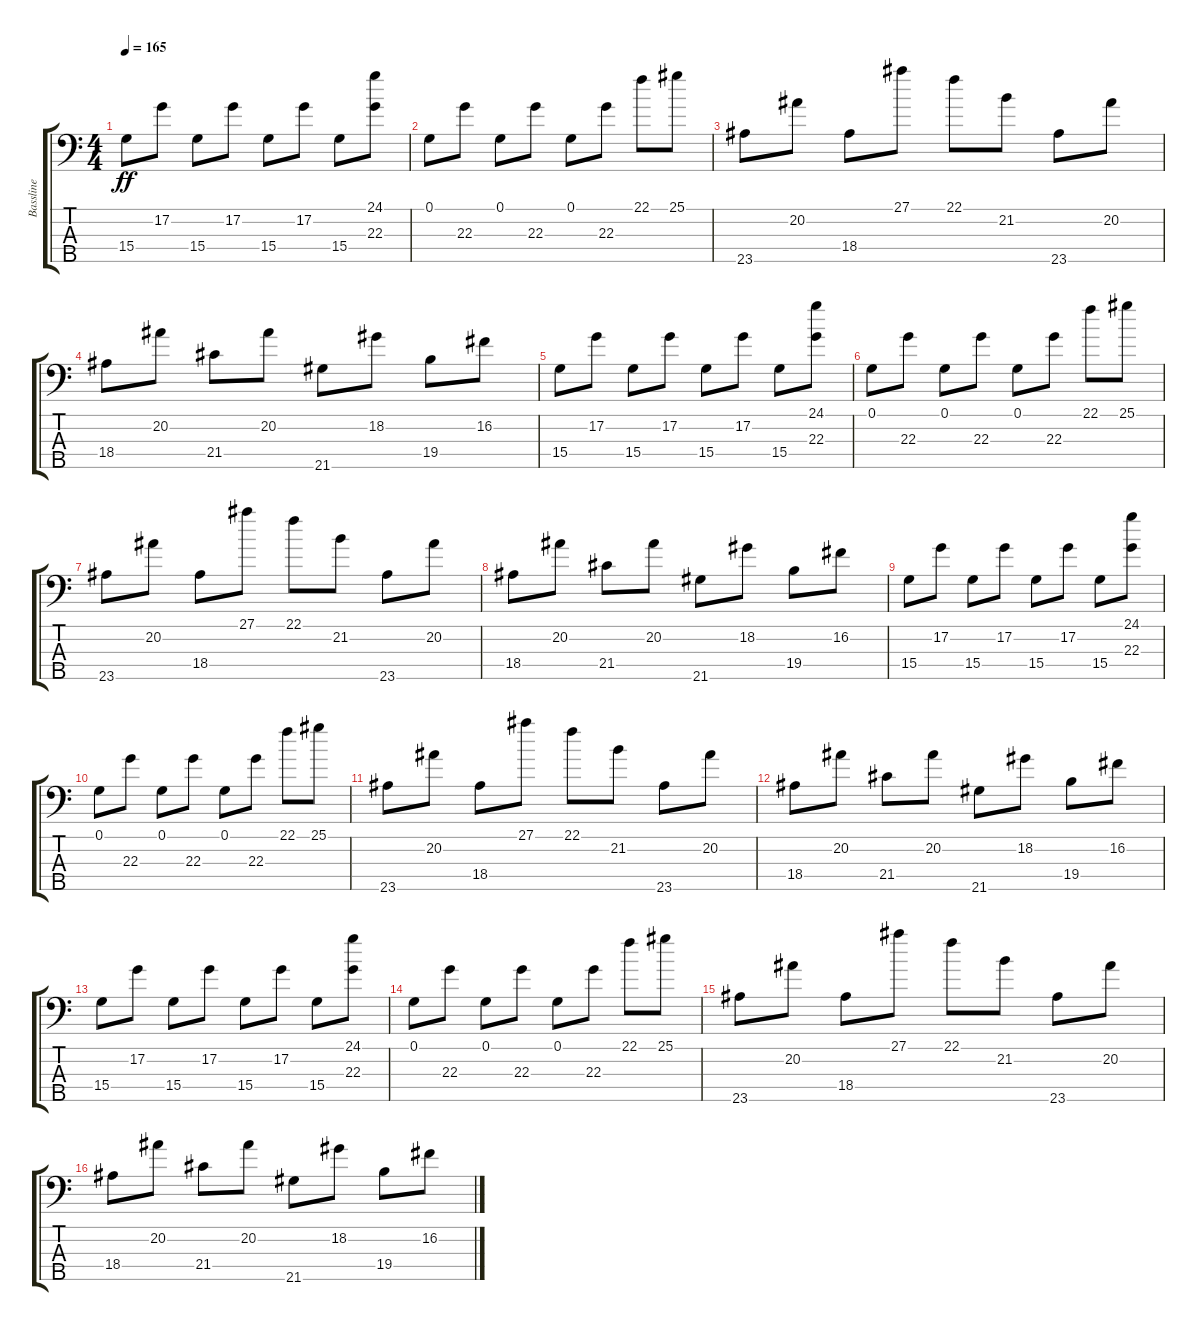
\track ("Bassline" "Bassline") {instrument electricbassfinger}
\staff {score tabs}
\tuning (G2 D2 A1 E1 B0) {hide}
\ts (4 4)
\tempo 165
\clef f4
\ks c
15.4.8{dy ff} 17.2.8 15.4.8 17.2.8 15.4.8 17.2.8 15.4.8 (24.1 22.3).8 |
0.1.8 22.3.8 0.1.8 22.3.8 0.1.8 22.3.8 22.1.8 25.1.8 |
23.5.8 20.2.8 18.4.8 27.1.8 22.1.8 21.2.8 23.5.8 20.2.8 |
18.4.8 20.2.8 21.4.8 20.2.8 21.5.8 18.2.8 19.4.8 16.2.8 |
15.4.8 17.2.8 15.4.8 17.2.8 15.4.8 17.2.8 15.4.8 (24.1 22.3).8 |
0.1.8 22.3.8 0.1.8 22.3.8 0.1.8 22.3.8 22.1.8 25.1.8 |
23.5.8 20.2.8 18.4.8 27.1.8 22.1.8 21.2.8 23.5.8 20.2.8 |
18.4.8 20.2.8 21.4.8 20.2.8 21.5.8 18.2.8 19.4.8 16.2.8 |
15.4.8 17.2.8 15.4.8 17.2.8 15.4.8 17.2.8 15.4.8 (24.1 22.3).8 |
0.1.8 22.3.8 0.1.8 22.3.8 0.1.8 22.3.8 22.1.8 25.1.8 |
23.5.8 20.2.8 18.4.8 27.1.8 22.1.8 21.2.8 23.5.8 20.2.8 |
18.4.8 20.2.8 21.4.8 20.2.8 21.5.8 18.2.8 19.4.8 16.2.8 |
15.4.8 17.2.8 15.4.8 17.2.8 15.4.8 17.2.8 15.4.8 (24.1 22.3).8 |
0.1.8 22.3.8 0.1.8 22.3.8 0.1.8 22.3.8 22.1.8 25.1.8 |
23.5.8 20.2.8 18.4.8 27.1.8 22.1.8 21.2.8 23.5.8 20.2.8 |
18.4.8 20.2.8 21.4.8 20.2.8 21.5.8 18.2.8 19.4.8 16.2.8
